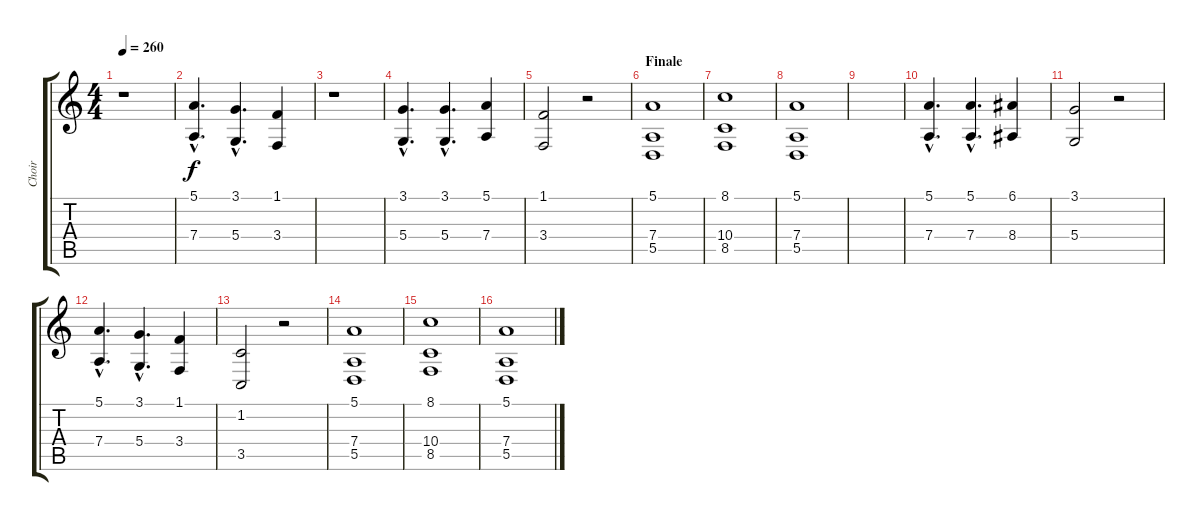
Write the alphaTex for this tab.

\track ("Choir" "Choir") {instrument choiraahs}
\staff {score tabs}
\tuning (E4 B3 G3 D3 A2 E2) {hide}
\ts (4 4)
\tempo 260
\clef g2
\ks c
r.1{dy f} |
(5.1{hac} 7.4{hac}).4{d} (3.1{hac} 5.4{hac}).4{d} (1.1 3.4).4 |
r.1 |
(3.1{hac} 5.4{hac}).4{d} (3.1{hac} 5.4{hac}).4{d} (5.1 7.4).4 |
(1.1 3.4).2 r.2 |
\section ("" "Finale")
(5.1 7.4 5.5).1 |
(8.1 10.4 8.5).1 |
(5.1 7.4 5.5).1 |
|
(5.1{hac} 7.4{hac}).4{d} (5.1{hac} 7.4{hac}).4{d} (6.1 8.4).4 |
(3.1 5.4).2 r.2 |
(5.1{hac} 7.4{hac}).4{d} (3.1{hac} 5.4{hac}).4{d} (1.1 3.4).4 |
(1.2 3.5).2 r.2 |
(5.1 7.4 5.5).1 |
(8.1 10.4 8.5).1 |
(5.1 7.4 5.5).1
